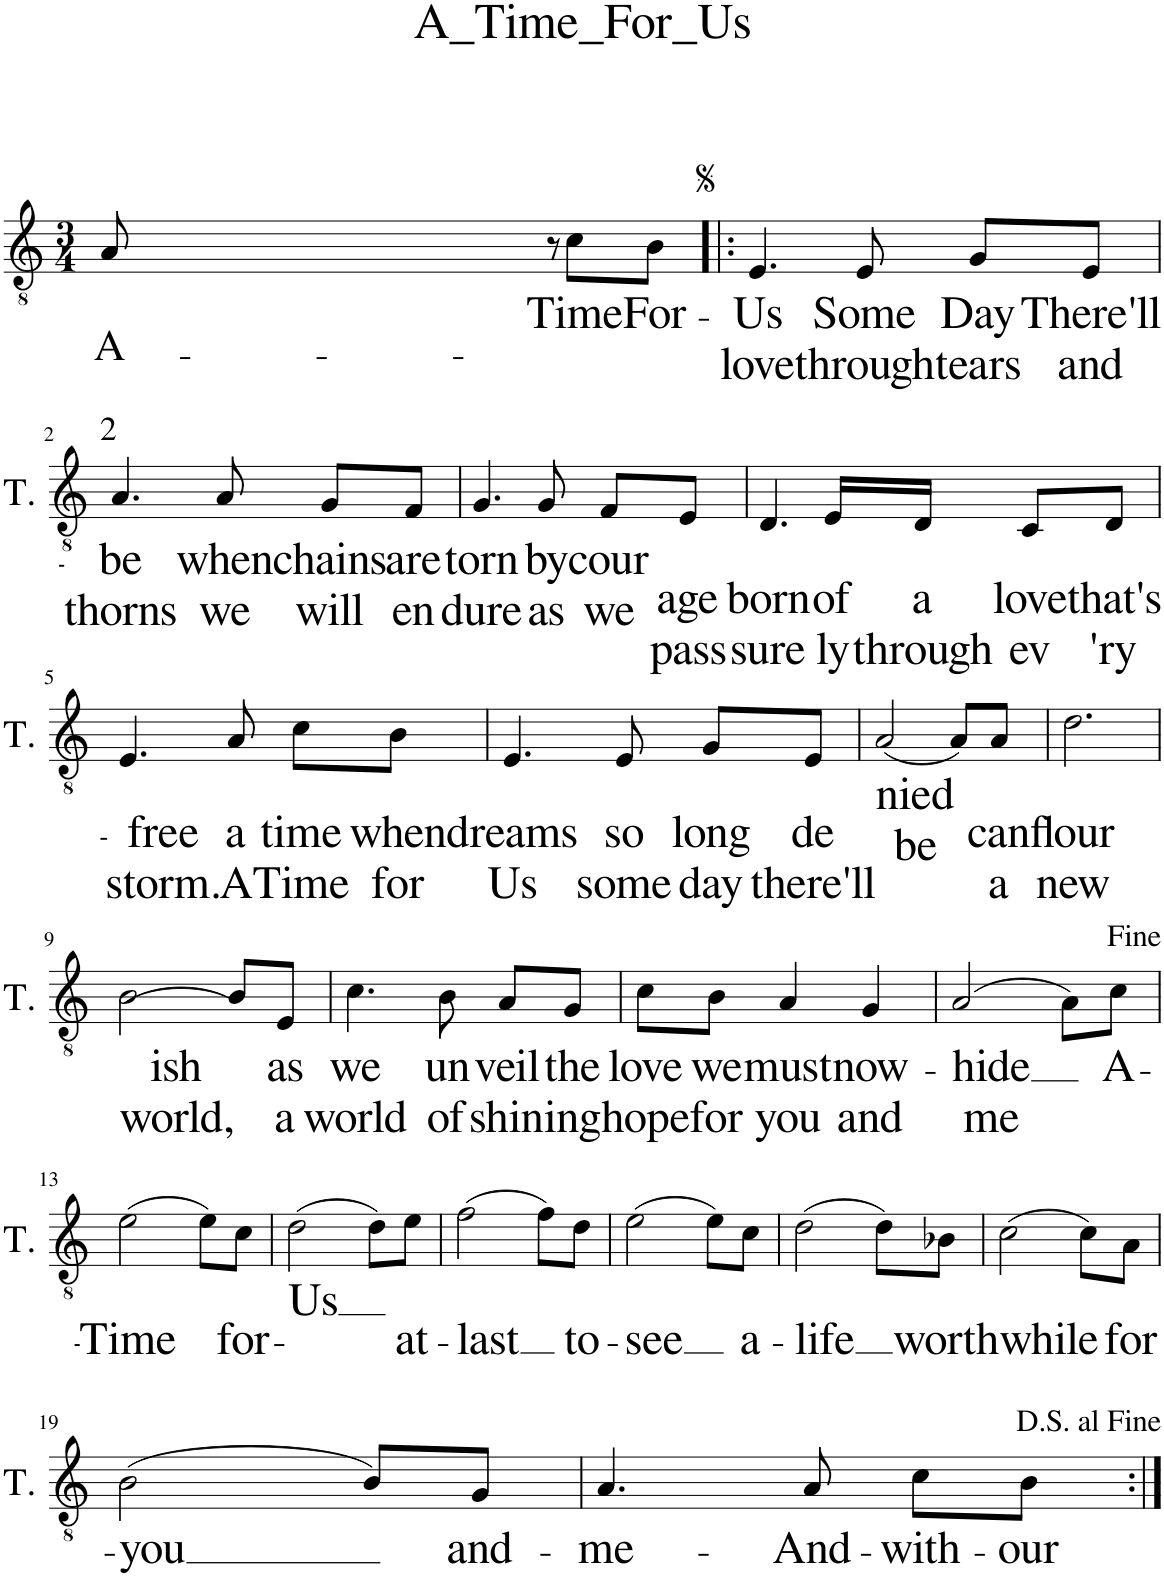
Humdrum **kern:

**kern	**text	**text
*part1	*part1	*part1
*staff1	*staff1	*staff1
*I"Tenor	*	*
*I'T.	*	*
*clefGv2	*	*
*k[]	*	*
*M3/4	*	*
=	=	=
!	!LO:LY:b	!LO:LY:b
8A/	2	A
8r	.	.
!	!LO:LY:b	!
8c\L	-Time-	.
!	!LO:LY:b	!
8B\J	-For-	.
=1!|:	=1!|:	=1!|:
!	!LO:LY:b	!
4.E/	-Us love	.
!	!LO:LY:b	!
8E/	-Some through	.
!	!LO:LY:b	!
8G/L	-Day tears	.
!	!LO:LY:b	!
8E/J	-There'll and	.
!!LO:LB:g=z
=2	=2	=2
!	!LO:LY:b	!
4.A/	-be thorns	.
!	!LO:LY:b	!
8A/	-when we	.
!	!LO:LY:b	!
8G/L	-chains will	.
!	!LO:LY:b	!
8F/J	-are en	.
=3	=3	=3
!	!LO:LY:b	!
4.G/	torn dure	.
!	!LO:LY:b	!
8G/	-by as	.
!	!LO:LY:b	!
8F/L	-cour we	.
!	!LO:LY:b	!
8E/J	-age pass	.
=4	=4	=4
!	!LO:LY:b	!
4.D/	-born sure	.
!	!LO:LY:b	!
16E/LL	-of ly	.
!	!LO:LY:b	!
16D/JJ	-a through	.
!	!LO:LY:b	!
8C/L	-love ev	.
!	!LO:LY:b	!
8D/J	-that's 'ry	.
!!LO:LB:g=z
=5	=5	=5
!	!LO:LY:b	!
4.E/	-free storm.	.
!	!LO:LY:b	!
8A/	a A	.
!	!LO:LY:b	!
8c\L	-time Time	.
!	!LO:LY:b	!
8B\J	-when for	.
=6	=6	=6
!	!LO:LY:b	!
4.E/	-dreams Us	.
!	!LO:LY:b	!
8E/	-so some	.
!	!LO:LY:b	!
8G/L	-long day	.
!	!LO:LY:b	!
8E/J	-de there'll	.
=7	=7	=7
!	!LO:LY:b	!
(2A/	-nied be	.
8A/L)	.	.
!	!LO:LY:b	!
8A/J	can a	.
=8	=8	=8
!	!LO:LY:b	!
2.d\	flour new	.
!!LO:LB:g=z
=9	=9	=9
!	!LO:LY:b	!
(2B\	-ish world,	.
8B/L)	.	.
!	!LO:LY:b	!
8E/J	as a	.
=10	=10	=10
!	!LO:LY:b	!
4.c\	we world	.
!	!LO:LY:b	!
8B\	-un of	.
!	!LO:LY:b	!
8A/L	-veil shin	.
!	!LO:LY:b	!
8G/J	-the ing	.
=11	=11	=11
!	!LO:LY:b	!
8c\L	-love hope	.
!	!LO:LY:b	!
8B\J	-we for	.
!	!LO:LY:b	!
4A/	-must you	.
!	!LO:LY:b	!
4G/	-now and	.
=12	=12	=12
!	!LO:LY:b	!
(2A/	-hide me	.
8A\L)	.	.
!	!LO:LY:b	!
8c\J	A-	.
!!LO:LB:g=z
=13	=13	=13
!	!LO:LY:b	!
(2e\	-Time	.
8e\L)	.	.
!	!LO:LY:b	!
8c\J	for-	.
=14	=14	=14
!	!LO:LY:b	!
(2d\	-Us	.
8d\L)	.	.
!	!LO:LY:b	!
8e\J	at-	.
=15	=15	=15
!	!LO:LY:b	!
(2f\	-last	.
8f\L)	.	.
!	!LO:LY:b	!
8d\J	to-	.
=16	=16	=16
!	!LO:LY:b	!
(2e\	-see	.
8e\L)	.	.
!	!LO:LY:b	!
8c\J	a-	.
=17	=17	=17
!	!LO:LY:b	!
(2d\	-life	.
8d\L)	.	.
!	!LO:LY:b	!
8B-X\J	worth-	.
=18	=18	=18
!	!LO:LY:b	!
(2c\	-while	.
8c\L)	.	.
!	!LO:LY:b	!
8A\J	for-	.
!!LO:LB:g=z
=19	=19	=19
!	!LO:LY:b	!
(2B\	-you	.
8B/L)	.	.
!	!LO:LY:b	!
8G/J	and-	.
=20	=20	=20
!	!LO:LY:b	!
4.A/	-me-	.
!	!LO:LY:b	!
8A/	-And-	.
!	!LO:LY:b	!
8c\L	-with-	.
!	!LO:LY:b	!
8B\J	-our	.
=:|!	=:|!	=:|!
*-	*-	*-
